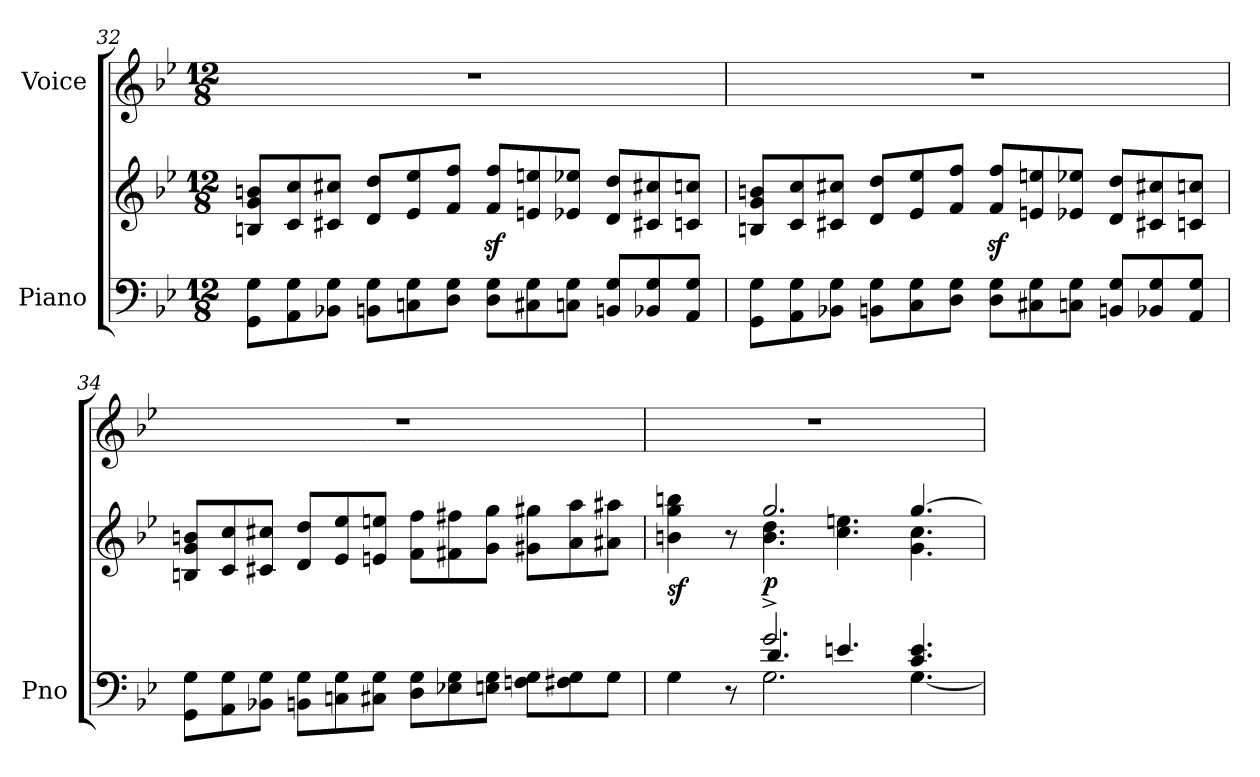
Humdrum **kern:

**kern	**kern	**dynam	**kern
*part2	*part2	*part2	*part1
*staff3	*staff2	*staff2/3	*staff1
*I"Piano	*	*	*I"Voice
*I'Pno	*	*	*
*clefF4	*clefG2	*	*clefG2
*k[b-e-]	*k[b-e-]	*	*k[b-e-]
*M12/8	*M12/8	*	*M12/8
=32	=32	=32	=32
8GG\ 8G\L	8Bn/ 8g/ 8bn/L	.	1.r
8AA\ 8G\	8c/ 8cc/	.	.
8BB-X\ 8G\J	8c#X/ 8cc#X/J	.	.
8BBn\ 8G\L	8d/ 8dd/L	.	.
8Cn\ 8G\	8e-/ 8ee-/	.	.
8D\ 8G\J	8f/ 8ff/J	.	.
8D\ 8G\L	8f/z< 8ff/z<L	.	.
8C#X\ 8G\	8en/ 8een/	.	.
8Cn\ 8G\J	8e-X/ 8ee-X/J	.	.
8BBn/ 8G/L	8d/ 8dd/L	.	.
8BB-X/ 8G/	8c#X/ 8cc#X/	.	.
8AA/ 8G/J	8cn/ 8ccn/J	.	.
=33	=33	=33	=33
8GG\ 8G\L	8Bn/ 8g/ 8bn/L	.	1.r
8AA\ 8G\	8c/ 8cc/	.	.
8BB-X\ 8G\J	8c#X/ 8cc#X/J	.	.
8BBn\ 8G\L	8d/ 8dd/L	.	.
8C\ 8G\	8e-/ 8ee-/	.	.
8D\ 8G\J	8f/ 8ff/J	.	.
8D\ 8G\L	8f/z< 8ff/z<L	.	.
8C#X\ 8G\	8en/ 8een/	.	.
8Cn\ 8G\J	8e-X/ 8ee-X/J	.	.
8BBn/ 8G/L	8d/ 8dd/L	.	.
8BB-X/ 8G/	8c#X/ 8cc#X/	.	.
8AA/ 8G/J	8cn/ 8ccn/J	.	.
=34	=34	=34	=34
8GG\ 8G\L	8Bn/ 8g/ 8bn/L	.	1.r
8AA\ 8G\	8c/ 8cc/	.	.
8BB-X\ 8G\J	8c#X/ 8cc#X/J	.	.
8BBn\ 8G\L	8d/ 8dd/L	.	.
8Cn\ 8G\	8e-/ 8ee-/	.	.
8C#X\ 8G\J	8en/ 8een/J	.	.
8D\ 8G\L	8f\ 8ff\L	.	.
8E-X\ 8G\	8f#X\ 8ff#X\	.	.
8En\ 8G\J	8g\ 8gg\J	.	.
8Fn\ 8G\L	8g#X\ 8gg#X\L	.	.
8F#X\ 8G\	8a\ 8aa\	.	.
8G\J	8a#X\ 8aa#X\J	.	.
=35	=35	=35	=35
*^	*^	*	*
*	*^	*	*	*	*
!	!	!	!	!	!LO:DY:b	!
4G\	4.ryy	4.ryy	4bn\ 4gg\ 4bbn\	4.ryy	sf	1.r
8r	.	.	8r	.	.	.
!	!	!	!	!	!LO:DY:b	!
2.g^/	2.G\	4.d/	2.gg/	4.b\ 4.dd\	p	.
.	.	4.en/	.	4.cc\ 4.een\	.	.
4.c/ 4.e/	[4.G\	4.ryy	[4.gg/	4.g\ 4.cc\	.	.
*v	*v	*v	*	*	*	*
*	*v	*v	*	*
=	=	=	=
*-	*-	*-	*-
